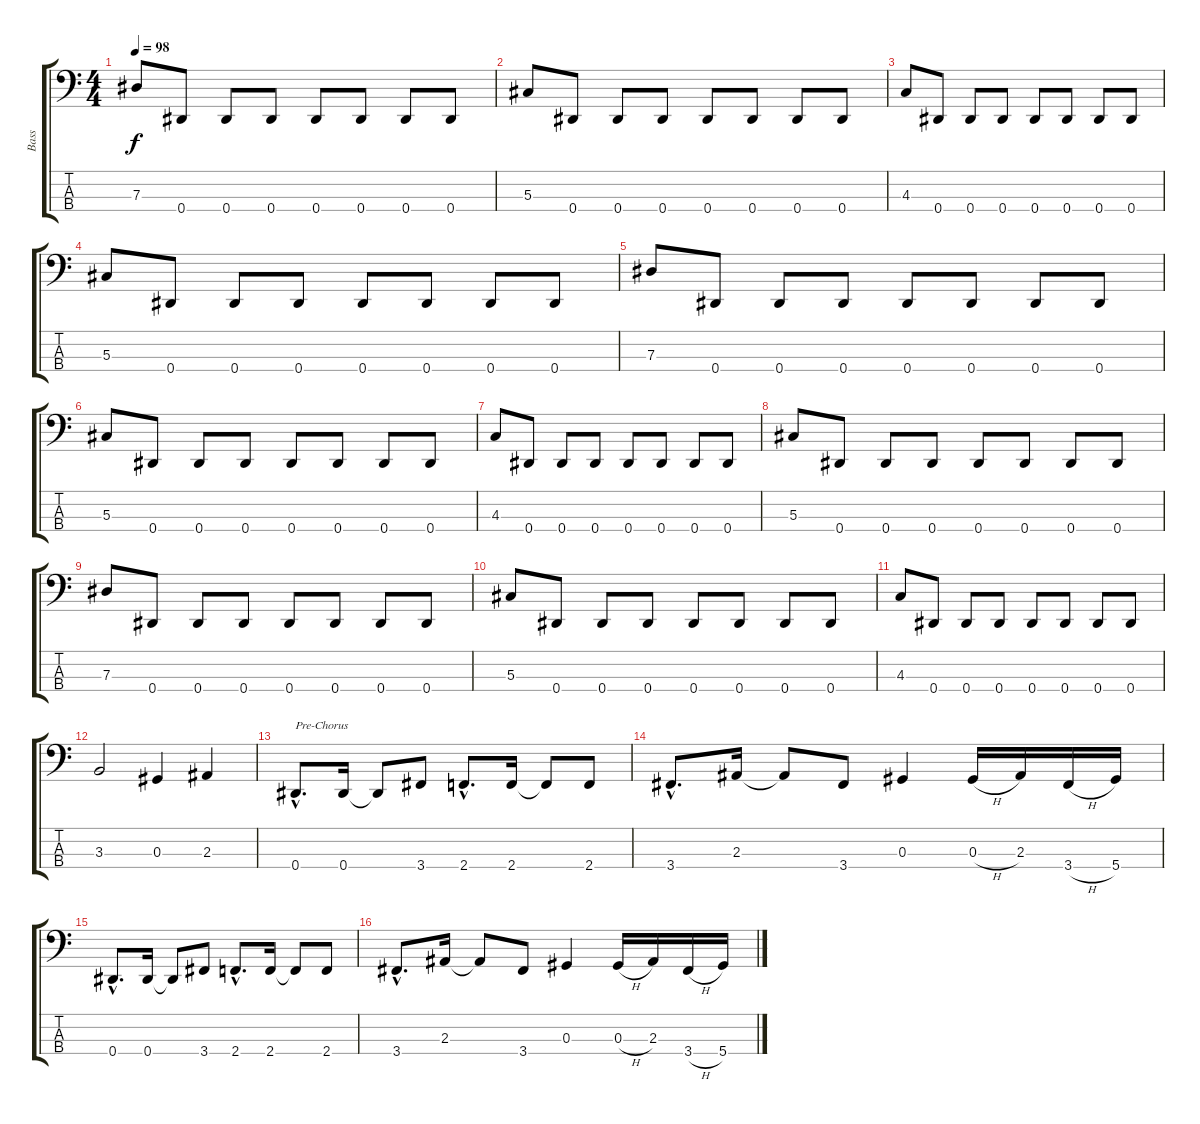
\track ("Bass" "Bass") {instrument electricbasspick}
\staff {score tabs}
\tuning (Gb2 Db2 Ab1 Eb1) {hide}
\ts (4 4)
\tempo 98
\clef f4
\ks c
7.3.8{dy f} 0.4.8 0.4.8 0.4.8 0.4.8 0.4.8 0.4.8 0.4.8 |
5.3.8 0.4.8 0.4.8 0.4.8 0.4.8 0.4.8 0.4.8 0.4.8 |
4.3.8 0.4.8 0.4.8 0.4.8 0.4.8 0.4.8 0.4.8 0.4.8 |
5.3.8 0.4.8 0.4.8 0.4.8 0.4.8 0.4.8 0.4.8 0.4.8 |
7.3.8 0.4.8 0.4.8 0.4.8 0.4.8 0.4.8 0.4.8 0.4.8 |
5.3.8 0.4.8 0.4.8 0.4.8 0.4.8 0.4.8 0.4.8 0.4.8 |
4.3.8 0.4.8 0.4.8 0.4.8 0.4.8 0.4.8 0.4.8 0.4.8 |
5.3.8 0.4.8 0.4.8 0.4.8 0.4.8 0.4.8 0.4.8 0.4.8 |
7.3.8 0.4.8 0.4.8 0.4.8 0.4.8 0.4.8 0.4.8 0.4.8 |
5.3.8 0.4.8 0.4.8 0.4.8 0.4.8 0.4.8 0.4.8 0.4.8 |
4.3.8 0.4.8 0.4.8 0.4.8 0.4.8 0.4.8 0.4.8 0.4.8 |
3.3.2 0.3.4 2.3.4 |
0.4{hac}.8{d txt "Pre-Chorus"} 0.4.16 0.4{t}.8 3.4.8 2.4{hac}.8{d} 2.4.16 2.4{t}.8 2.4.8 |
3.4{hac}.8{d} 2.3.16 2.3{t}.8 3.4.8 0.3.4 0.3{h}.16 2.3.16 3.4{h}.16 5.4.16 |
0.4{hac}.8{d} 0.4.16 0.4{t}.8 3.4.8 2.4{hac}.8{d} 2.4.16 2.4{t}.8 2.4.8 |
3.4{hac}.8{d} 2.3.16 2.3{t}.8 3.4.8 0.3.4 0.3{h}.16 2.3.16 3.4{h}.16 5.4.16
